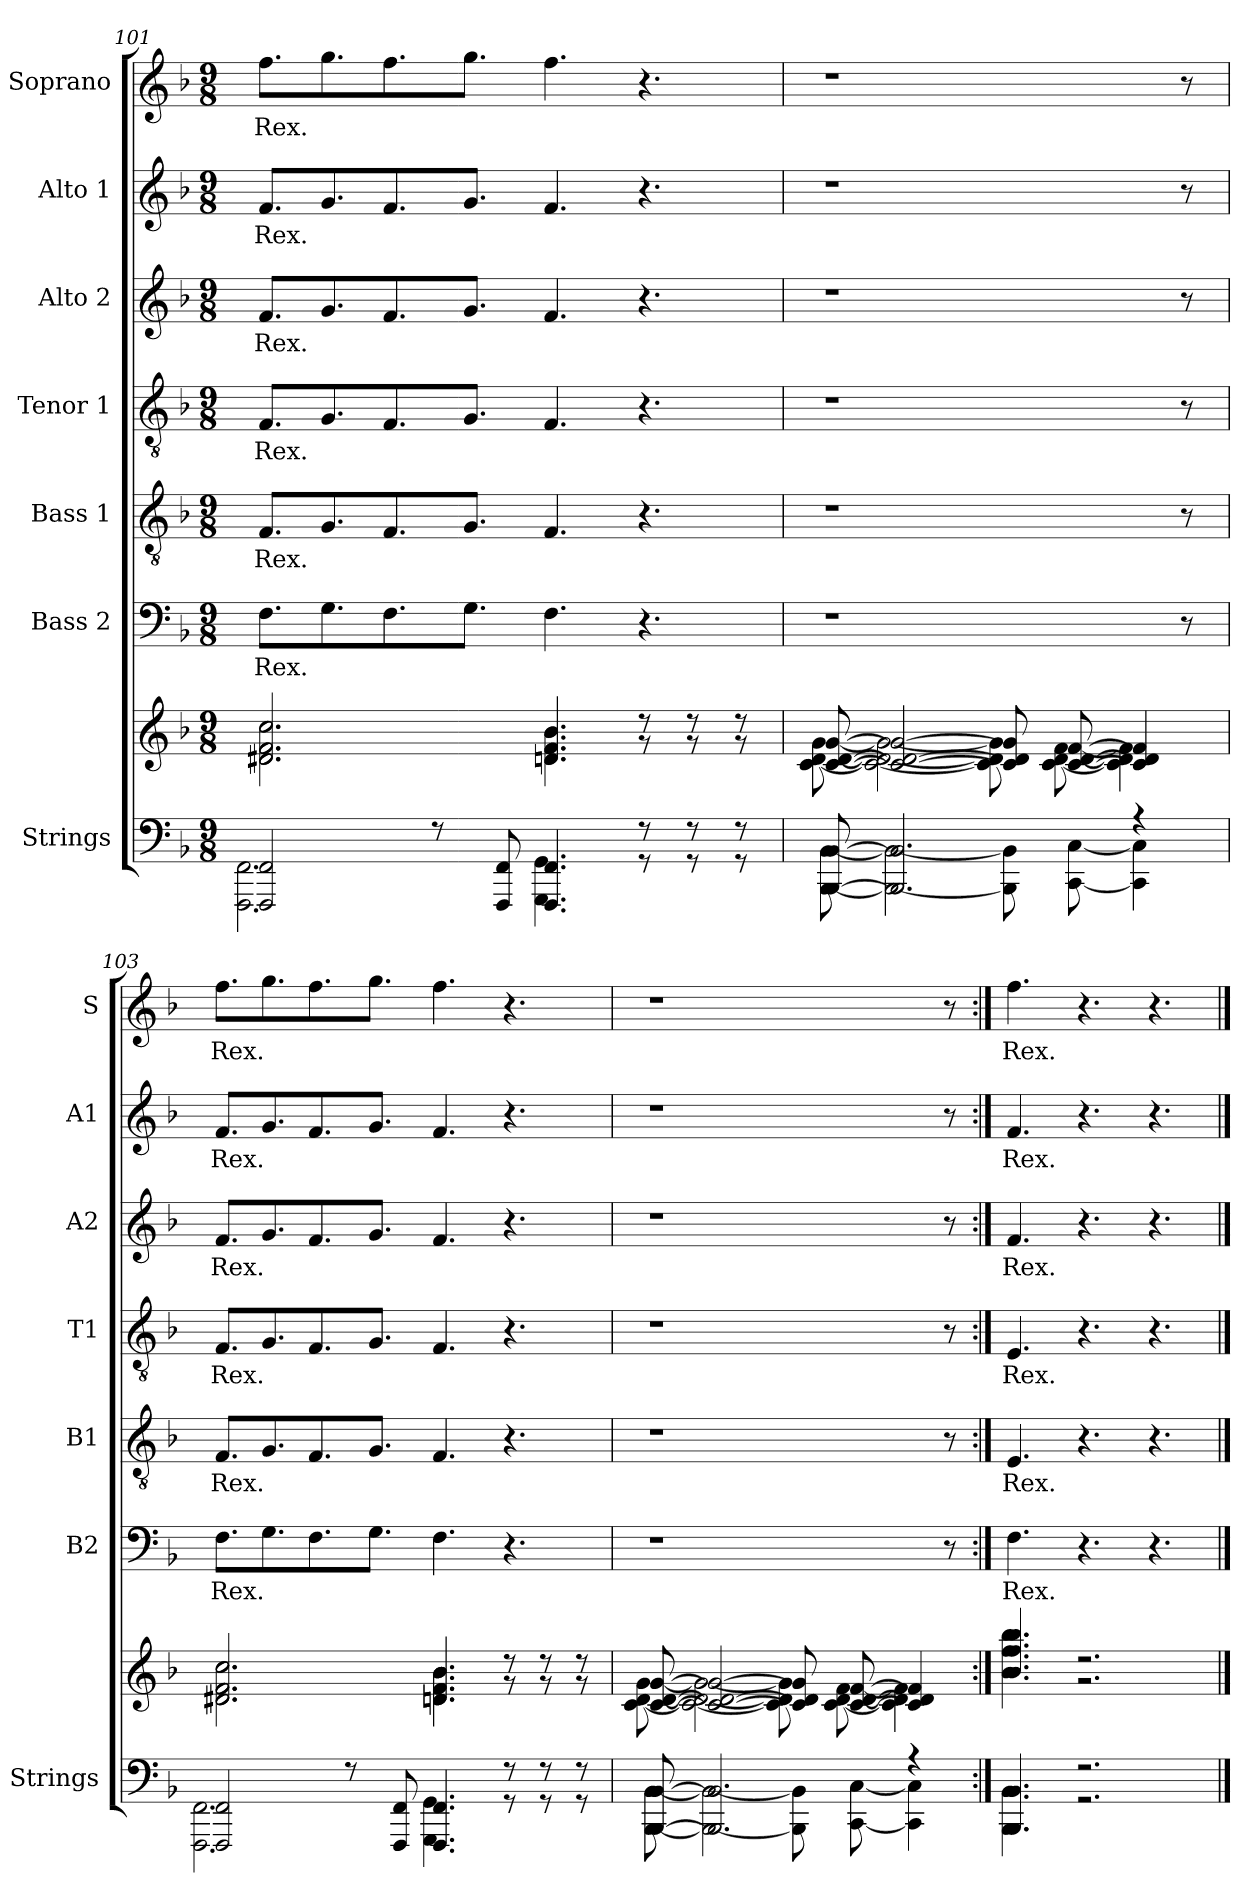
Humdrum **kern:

**kern	**kern	**kern	**text	**kern	**text	**kern	**text	**kern	**text	**kern	**text	**kern	**text
*part7	*part7	*part6	*part6	*part5	*part5	*part4	*part4	*part3	*part3	*part2	*part2	*part1	*part1
*staff8	*staff7	*staff6	*staff6	*staff5	*staff5	*staff4	*staff4	*staff3	*staff3	*staff2	*staff2	*staff1	*staff1
*I"Strings	*	*I"Bass 2	*	*I"Bass 1	*	*I"Tenor 1	*	*I"Alto 2	*	*I"Alto 1	*	*I"Soprano	*
*I'Strings	*	*I'B2	*	*I'B1	*	*I'T1	*	*I'A2	*	*I'A1	*	*I'S	*
*clefF4	*clefG2	*clefF4	*	*clefGv2	*	*clefGv2	*	*clefG2	*	*clefG2	*	*clefG2	*
*k[b-]	*k[b-]	*k[b-]	*	*k[b-]	*	*k[b-]	*	*k[b-]	*	*k[b-]	*	*k[b-]	*
*M9/8	*M9/8	*M9/8	*	*M9/8	*	*M9/8	*	*M9/8	*	*M9/8	*	*M9/8	*
=101	=101	=101	=101	=101	=101	=101	=101	=101	=101	=101	=101	=101	=101
*^	*^	*	*	*	*	*	*	*	*	*	*	*	*
2FFF/ 2FF/	2.FFF\ 2.FF\	2.d#X/ 2.f/ 2.cc/	2.d#X\ 2.f\ 2.cc\	8.FL	Rex.	8.FL	Rex.	8.FL	Rex.	8.fL	Rex.	8.fL	Rex.	8.ffL	Rex.
.	.	.	.	8.G	.	8.G	.	8.G	.	8.g	.	8.g	.	8.gg	.
.	.	.	.	8.F	.	8.F	.	8.F	.	8.f	.	8.f	.	8.ff	.
8r	.	.	.	.	.	.	.	.	.	.	.	.	.	.	.
.	.	.	.	8.GJ	.	8.GJ	.	8.GJ	.	8.gJ	.	8.gJ	.	8.ggJ	.
8FFF/ 8FF/	.	.	.	.	.	.	.	.	.	.	.	.	.	.	.
4.FFF/ 4.FF/	4.GGG\ 4.GG\	4.dn/ 4.f/ 4.b-/	4.dn\ 4.f\ 4.b-\	4.F	.	4.F	.	4.F	.	4.f	.	4.f	.	4.ff	.
8r	8r	8r	8r	4.r	.	4.r	.	4.r	.	4.r	.	4.r	.	4.r	.
8r	8r	8r	8r	.	.	.	.	.	.	.	.	.	.	.	.
8r	8r	8r	8r	.	.	.	.	.	.	.	.	.	.	.	.
=102	=102	=102	=102	=102	=102	=102	=102	=102	=102	=102	=102	=102	=102	=102	=102
[8BBB-/ [8BB-/	[8BBB-\ [8BB-\	[8c/ [8d/ [8g/	[8c\ [8d\ [8g\	1r	.	1r	.	1r	.	1r	.	1r	.	1r	.
2.BBB-/] 2.BB-/]	2BBB-\_ 2BB-\_	2c/_ 2d/_ 2g/_	2c\_ 2d\_ 2g\_	.	.	.	.	.	.	.	.	.	.	.	.
.	8BBB-\] 8BB-\]	8c/] 8d/] 8g/]	8c\] 8d\] 8g\]	.	.	.	.	.	.	.	.	.	.	.	.
.	[8CC\ [8C\	[8c/ [8d/ [8f/	[8c\ [8d\ [8f\	.	.	.	.	.	.	.	.	.	.	.	.
4r	4CC\] 4C\]	4c/] 4d/] 4f/]	4c\] 4d\] 4f\]	.	.	.	.	.	.	.	.	.	.	.	.
.	.	.	.	8r	.	8r	.	8r	.	8r	.	8r	.	8r	.
=103	=103	=103	=103	=103	=103	=103	=103	=103	=103	=103	=103	=103	=103	=103	=103
2FFF/ 2FF/	2.FFF\ 2.FF\	2.d#X/ 2.f/ 2.cc/	2.d#X\ 2.f\ 2.cc\	8.FL	Rex.	8.FL	Rex.	8.FL	Rex.	8.fL	Rex.	8.fL	Rex.	8.ffL	Rex.
.	.	.	.	8.G	.	8.G	.	8.G	.	8.g	.	8.g	.	8.gg	.
.	.	.	.	8.F	.	8.F	.	8.F	.	8.f	.	8.f	.	8.ff	.
8r	.	.	.	.	.	.	.	.	.	.	.	.	.	.	.
.	.	.	.	8.GJ	.	8.GJ	.	8.GJ	.	8.gJ	.	8.gJ	.	8.ggJ	.
8FFF/ 8FF/	.	.	.	.	.	.	.	.	.	.	.	.	.	.	.
4.FFF/ 4.FF/	4.GGG\ 4.GG\	4.dn/ 4.f/ 4.b-/	4.dn\ 4.f\ 4.b-\	4.F	.	4.F	.	4.F	.	4.f	.	4.f	.	4.ff	.
8r	8r	8r	8r	4.r	.	4.r	.	4.r	.	4.r	.	4.r	.	4.r	.
8r	8r	8r	8r	.	.	.	.	.	.	.	.	.	.	.	.
8r	8r	8r	8r	.	.	.	.	.	.	.	.	.	.	.	.
=104	=104	=104	=104	=104	=104	=104	=104	=104	=104	=104	=104	=104	=104	=104	=104
[8BBB-/ [8BB-/	[8BBB-\ [8BB-\	[8c/ [8d/ [8g/	[8c\ [8d\ [8g\	1r	.	1r	.	1r	.	1r	.	1r	.	1r	.
2.BBB-/] 2.BB-/]	2BBB-\_ 2BB-\_	2c/_ 2d/_ 2g/_	2c\_ 2d\_ 2g\_	.	.	.	.	.	.	.	.	.	.	.	.
.	8BBB-\] 8BB-\]	8c/] 8d/] 8g/]	8c\] 8d\] 8g\]	.	.	.	.	.	.	.	.	.	.	.	.
.	[8CC\ [8C\	[8c/ [8d/ [8f/	[8c\ [8d\ [8f\	.	.	.	.	.	.	.	.	.	.	.	.
4r	4CC\] 4C\]	4c/] 4d/] 4f/]	4c\] 4d\] 4f\]	.	.	.	.	.	.	.	.	.	.	.	.
.	.	.	.	8r	.	8r	.	8r	.	8r	.	8r	.	8r	.
=105:|!	=105:|!	=105:|!	=105:|!	=105:|!	=105:|!	=105:|!	=105:|!	=105:|!	=105:|!	=105:|!	=105:|!	=105:|!	=105:|!	=105:|!	=105:|!
4.BBB-/ 4.BB-/	4.BBB-\ 4.BB-\	4.b-/ 4.ff/ 4.bb-/	4.b-\ 4.ff\ 4.bb-\	4.F	Rex.	4.E	Rex.	4.E	Rex.	4.f	Rex.	4.f	Rex.	4.ff	Rex.
2.r	2.r	2.r	2.r	4.r	.	4.r	.	4.r	.	4.r	.	4.r	.	4.r	.
.	.	.	.	4.r	.	4.r	.	4.r	.	4.r	.	4.r	.	4.r	.
*v	*v	*	*	*	*	*	*	*	*	*	*	*	*	*	*
*	*v	*v	*	*	*	*	*	*	*	*	*	*	*	*
==	==	==	==	==	==	==	==	==	==	==	==	==	==
*-	*-	*-	*-	*-	*-	*-	*-	*-	*-	*-	*-	*-	*-
